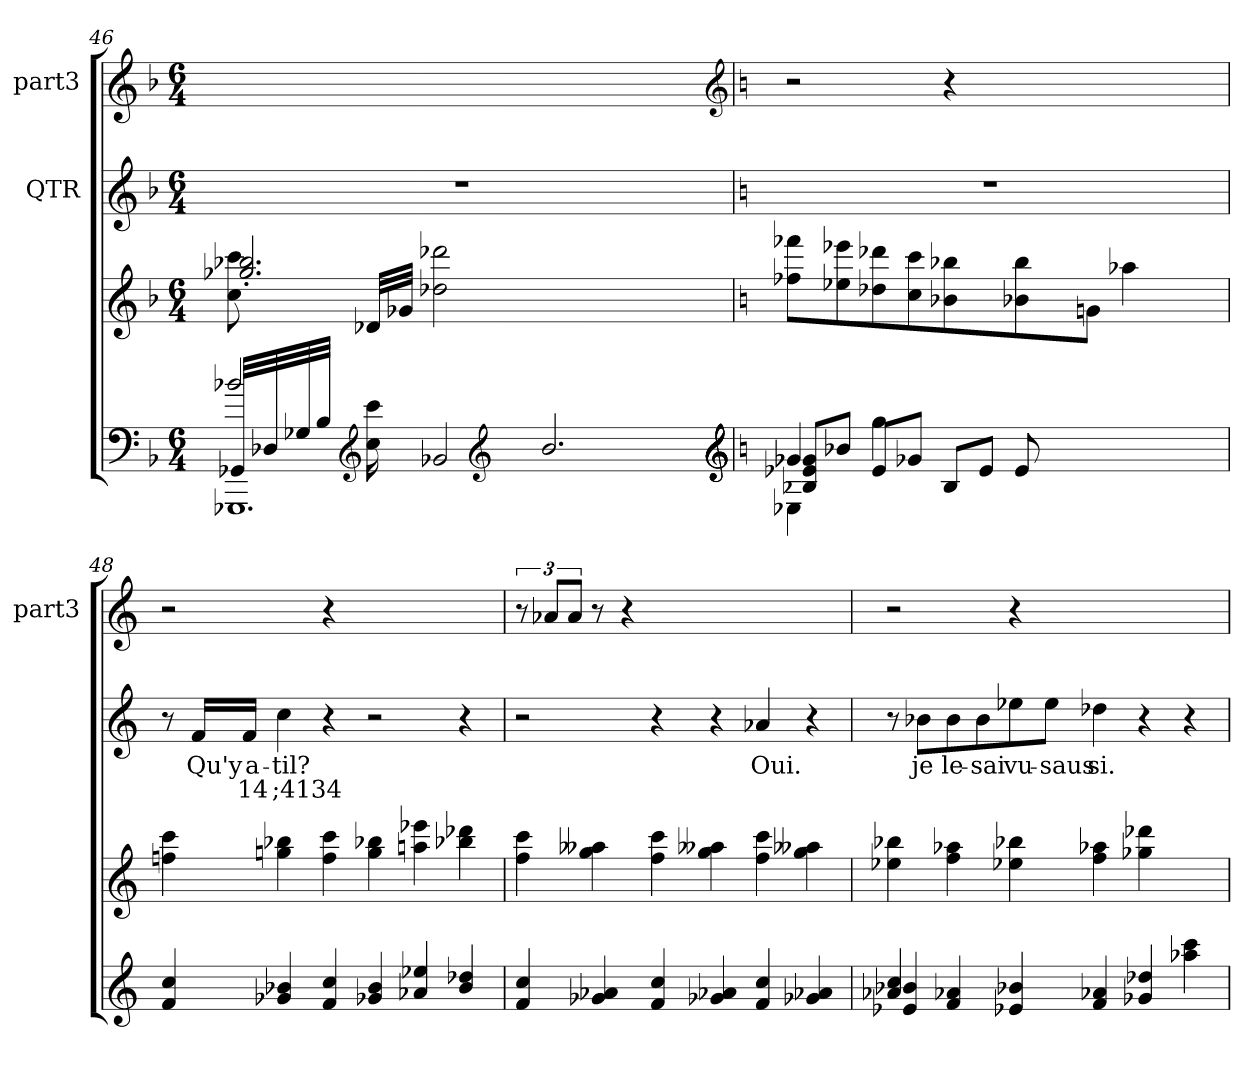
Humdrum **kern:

**kern	**kern	**kern	**text	**text	**kern
*part3	*part3	*part2	*part2	*part2	*part1
*staff4	*staff3	*staff2	*staff2	*staff2	*staff1
*	*	*I"QTR	*	*	*I"part3
*	*	*	*	*	*I'part3
*clefF4	*clefG2	*clefG2	*	*	*clefG2
*k[b-]	*k[b-]	*k[b-]	*	*	*k[b-]
*M6/4	*M6/4	*M6/4	*	*	*M6/4
=46	=46	=46	=46	=46	=46
*^	*^	*	*	*	*
*	*^	*	*	*	*	*	*
2b-Xi/	32GG-Xj/LLL	1.GGG-XZ/	8ccV\ 8cccV\	2.gg-XN'</ 2.bb-XN'</	1.r	.	.	1.ryy
.	32D-Xj/	.	.	.	.	.	.	.
.	32G-Xj/	.	.	.	.	.	.	.
.	32B-j/JJJ	.	.	.	.	.	.	.
*clefG2	*	*	*	*	*	*	*	*
.	16ccj\ 16cccj\	.	32d-XV/LLL	.	.	.	.	.
.	.	.	32g-XV/JJJ	.	.	.	.	.
.	2g-Xj/	.	2dd-XV\ 2ddd-XV\	.	.	.	.	.
*clefG2	*	*	*	*	*	*	*	*
1ryy	.	.	.	.	.	.	.	.
.	2.b-j/	.	2ryy	.	.	.	.	.
.	.	.	.	2.ryy	.	.	.	.
.	.	.	4ryy	.	.	.	.	.
.	16ryy	.	16ryy	.	.	.	.	.
*	*	*	*v	*v	*	*	*	*
*clefG2	*	*	*	*	*	*	*clefG2
!!LO:LB:g=z
=47	=47	=47	=47	=47	=47	=47	=47
*k[]	*	*	*k[]	*k[]	*	*	*k[]
4E-XZ\	4g-XN/	8B-j/ 8e-j/ 8g-Xj/L	8ff-XV\ 8fff-XV\L	1.r	.	.	2r
.	.	8b-j/J	8ee-XV\ 8eee-XV\	.	.	.	.
4ggZ\	1ryy	8e-j/L	8dd-XV\ 8ddd-XV\	.	.	.	.
.	.	8g-Xj/J	8ccV\ 8cccV\J	.	.	.	.
1ryy	.	8B-j/L	4b-XV\ 4bb-XV\	.	.	.	4r
.	.	8e-j/J	.	.	.	.	.
.	.	8e-j/	4b-XV\ 4bb-V\	.	.	.	2.ryy
.	.	2ryy	.	.	.	.	.
.	.	.	8gnV/J	.	.	.	.
.	.	.	4aa-XV\	.	.	.	.
.	4ryy	.	.	.	.	.	.
.	.	8ryy	8ryy	.	.	.	.
*v	*v	*v	*	*	*	*	*
=48	=48	=48	=48	=48	=48
4ccj/ 4fj/	4ffnV\ 4cccV\	8r	.	.	2r
.	.	16fV/LL	Qu'y	.	.
.	.	16fV/JJ	a-	14	.
4b-j/ 4g-Xj/	4ggnV\ 4bb-XV\	4ccV\	til?	;4134	.
4ccj/ 4fj/	4ffV\ 4cccV\	4r	.	.	4r
4b-j/ 4g-Xj/	4ggV\ 4bb-XV\	2r	.	.	2.ryy
4ee-j/ 4a-Xj/	4aanV\ 4eee-XV\	.	.	.	.
4dd-Xj/ 4b-j/	4ddd-XV\ 4bb-XV\	4r	.	.	.
!!LO:PB:g=z
=49	=49	=49	=49	=49	=49
*k[]	*k[]	*k[]	*	*	*k[]
4ccj/ 4fj/	4ffV\ 4cccV\	2r	.	.	12r
.	.	.	.	.	12a-XV/L
.	.	.	.	.	12a-V/J
4a-Xj/ 4g-Xj/	4ggV\ 4aa--XV\	.	.	.	8r
.	.	.	.	.	4r
4ccj/ 4fj/	4cccV\ 4ffV\	4r	.	.	.
.	.	.	.	.	2..ryy
4a-Xj/ 4g-Xj/	4ggV\ 4aa--XV\	4r	.	.	.
4ccj/ 4fj/	4ffV\ 4cccV\	4a-XV/	Oui.	.	.
4a-Xj/ 4g-Xj/	4ggV\ 4aa--XV\	4r	.	.	.
=50	=50	=50	=50	=50	=50
*^	*	*	*	*	*
4a-XZ/ 4ccZ/	4b-Xj/ 4e-Xj/	4ee-XV\ 4bb-XV\	8r	.	.	2r
.	.	.	8b-XV\L	je	.	.
1ryy	4fj/ 4a-Xj/	4aa-XV\ 4ffV\	8b-V\	le-	.	.
.	.	.	8b-V\	sai	.	.
.	4b-Xj/ 4e-Xj/	4ee-XV\ 4bb-XV\	8ee-XV\	vu-	.	4r
.	.	.	8ee-V\J	saus	.	.
.	4fj/ 4a-Xj/	4aa-XV\ 4ffV\	4dd-XV\	si.	.	2.ryy
.	4dd-Xj/ 4g-Xj/	4gg-XV\ 4ddd-XV\	4r	.	.	.
4ryy	4cccj\ 4aa-Xj\	4ryy	4r	.	.	.
*v	*v	*	*	*	*	*
=	=	=	=	=	=
*-	*-	*-	*-	*-	*-
